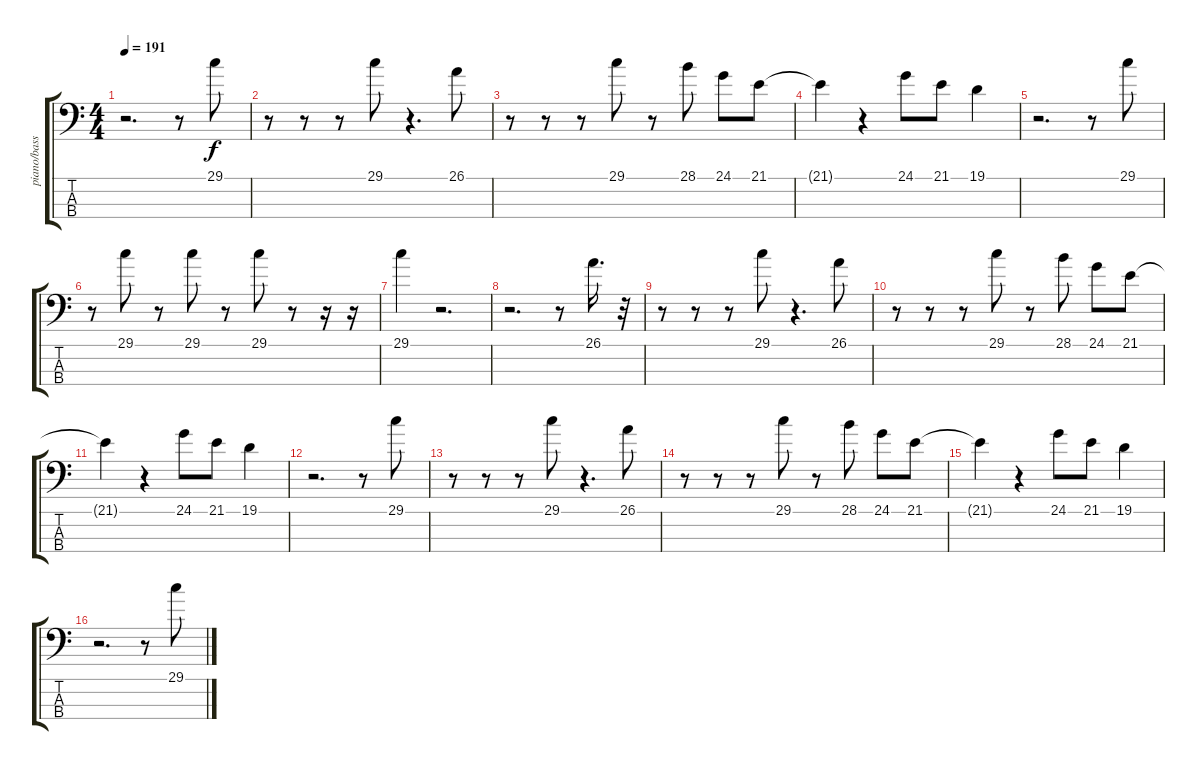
\track ("piano/bass          " "piano/bass") {instrument percussiveorgan}
\staff {score tabs}
\tuning (G2 D2 A1 E1) {hide}
\ts (4 4)
\tempo 191
\clef f4
\ks c
r.2{d dy f} r.8 29.1.8 |
r.8 r.8 r.8 29.1.8 r.4{d} 26.1.8 |
r.8 r.8 r.8 29.1.8 r.8 28.1.8 24.1.8 21.1.8 |
21.1{t}.4 r.4 24.1.8 21.1.8 19.1.4 |
r.2{d} r.8 29.1.8 |
r.8 29.1.8 r.8 29.1.8 r.8 29.1.8 r.8 r.16 r.16 |
29.1.4 r.2{d} |
r.2{d} r.8 26.1.16{d} r.32 |
r.8 r.8 r.8 29.1.8 r.4{d} 26.1.8 |
r.8 r.8 r.8 29.1.8 r.8 28.1.8 24.1.8 21.1.8 |
21.1{t}.4 r.4 24.1.8 21.1.8 19.1.4 |
r.2{d} r.8 29.1.8 |
r.8 r.8 r.8 29.1.8 r.4{d} 26.1.8 |
r.8 r.8 r.8 29.1.8 r.8 28.1.8 24.1.8 21.1.8 |
21.1{t}.4 r.4 24.1.8 21.1.8 19.1.4 |
r.2{d} r.8 29.1.8
